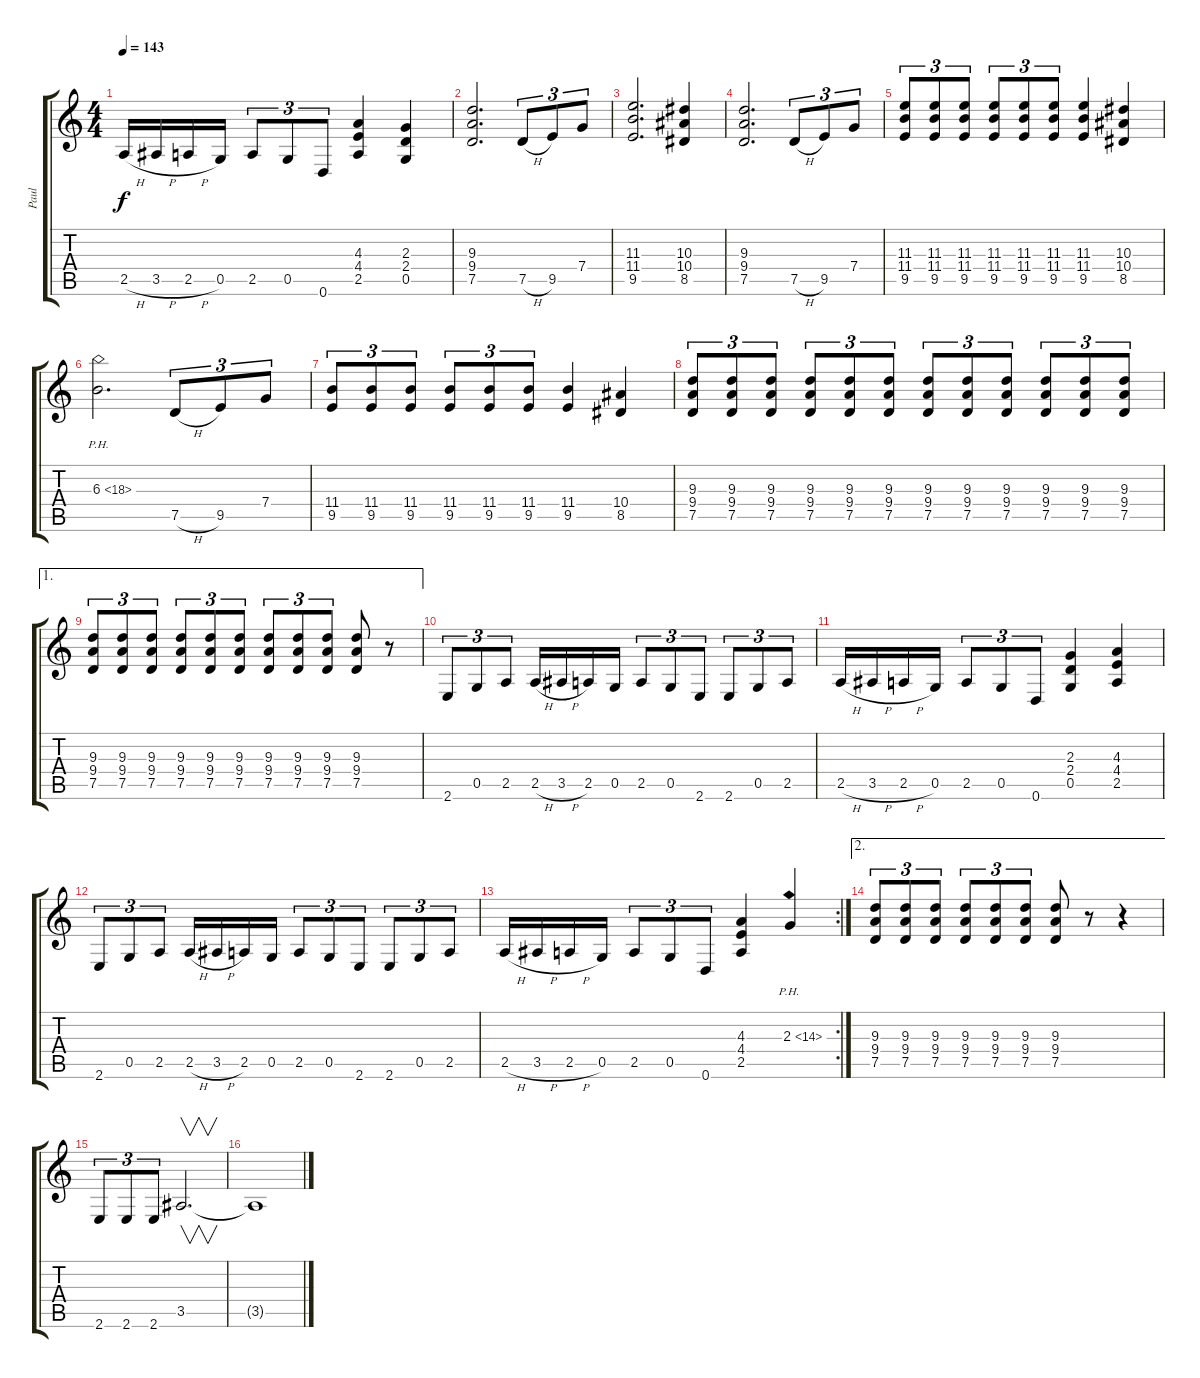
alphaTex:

\track ("Paul" "Paul") {instrument distortionguitar}
\staff {score tabs}
\tuning (D4 A3 F3 C3 G2 D2) {hide}
\ts (4 4)
\tempo 143
\clef g2
\ks c
2.5{h}.16{dy f} 3.5{h}.16 2.5{h}.16 0.5.16 2.5.8{tu (3 2)} 0.5.8{tu (3 2)} 0.6.8{tu (3 2)} (4.3 4.4 2.5).4 (2.3 2.4 0.5).4 |
(9.3 9.4 7.5).2{d} 7.5{h}.8{tu (3 2)} 9.5.8{tu (3 2)} 7.4.8{tu (3 2)} |
(11.3 11.4 9.5).2{d} (10.3 10.4 8.5).4 |
(9.3 9.4 7.5).2{d} 7.5{h}.8{tu (3 2)} 9.5.8{tu (3 2)} 7.4.8{tu (3 2)} |
(11.3 11.4 9.5).8{tu (3 2)} (11.3 11.4 9.5).8{tu (3 2)} (11.3 11.4 9.5).8{tu (3 2)} (11.3 11.4 9.5).8{tu (3 2)} (11.3 11.4 9.5).8{tu (3 2)} (11.3 11.4 9.5).8{tu (3 2)} (11.3 11.4 9.5).4 (10.3 10.4 8.5).4 |
6.3{ph 12}.2{d} 7.5{h}.8{tu (3 2)} 9.5.8{tu (3 2)} 7.4.8{tu (3 2)} |
(11.4 9.5).8{tu (3 2)} (11.4 9.5).8{tu (3 2)} (11.4 9.5).8{tu (3 2)} (11.4 9.5).8{tu (3 2)} (11.4 9.5).8{tu (3 2)} (11.4 9.5).8{tu (3 2)} (11.4 9.5).4 (10.4 8.5).4 |
(9.3 9.4 7.5).8{tu (3 2)} (9.3 9.4 7.5).8{tu (3 2)} (9.3 9.4 7.5).8{tu (3 2)} (9.3 9.4 7.5).8{tu (3 2)} (9.3 9.4 7.5).8{tu (3 2)} (9.3 9.4 7.5).8{tu (3 2)} (9.3 9.4 7.5).8{tu (3 2)} (9.3 9.4 7.5).8{tu (3 2)} (9.3 9.4 7.5).8{tu (3 2)} (9.3 9.4 7.5).8{tu (3 2)} (9.3 9.4 7.5).8{tu (3 2)} (9.3 9.4 7.5).8{tu (3 2)} |
\ae 1
(9.3 9.4 7.5).8{tu (3 2)} (9.3 9.4 7.5).8{tu (3 2)} (9.3 9.4 7.5).8{tu (3 2)} (9.3 9.4 7.5).8{tu (3 2)} (9.3 9.4 7.5).8{tu (3 2)} (9.3 9.4 7.5).8{tu (3 2)} (9.3 9.4 7.5).8{tu (3 2)} (9.3 9.4 7.5).8{tu (3 2)} (9.3 9.4 7.5).8{tu (3 2)} (9.3 9.4 7.5).8 r.8 |
2.6.8{tu (3 2)} 0.5.8{tu (3 2)} 2.5.8{tu (3 2)} 2.5{h}.16 3.5{h}.16 2.5.16 0.5.16 2.5.8{tu (3 2)} 0.5.8{tu (3 2)} 2.6.8{tu (3 2)} 2.6.8{tu (3 2)} 0.5.8{tu (3 2)} 2.5.8{tu (3 2)} |
2.5{h}.16 3.5{h}.16 2.5{h}.16 0.5.16 2.5.8{tu (3 2)} 0.5.8{tu (3 2)} 0.6.8{tu (3 2)} (2.3 2.4 0.5).4 (4.3 4.4 2.5).4 |
2.6.8{tu (3 2)} 0.5.8{tu (3 2)} 2.5.8{tu (3 2)} 2.5{h}.16 3.5{h}.16 2.5.16 0.5.16 2.5.8{tu (3 2)} 0.5.8{tu (3 2)} 2.6.8{tu (3 2)} 2.6.8{tu (3 2)} 0.5.8{tu (3 2)} 2.5.8{tu (3 2)} |
\rc 2
2.5{h}.16 3.5{h}.16 2.5{h}.16 0.5.16 2.5.8{tu (3 2)} 0.5.8{tu (3 2)} 0.6.8{tu (3 2)} (4.3 4.4 2.5).4 2.3{ph 12}.4 |
\ae 2
(9.3 9.4 7.5).8{tu (3 2)} (9.3 9.4 7.5).8{tu (3 2)} (9.3 9.4 7.5).8{tu (3 2)} (9.3 9.4 7.5).8{tu (3 2)} (9.3 9.4 7.5).8{tu (3 2)} (9.3 9.4 7.5).8{tu (3 2)} (9.3 9.4 7.5).8 r.8 r.4 |
2.6.8{tu (3 2)} 2.6.8{tu (3 2)} 2.6.8{tu (3 2)} 3.5.2{v d} |
3.5{t}.1
